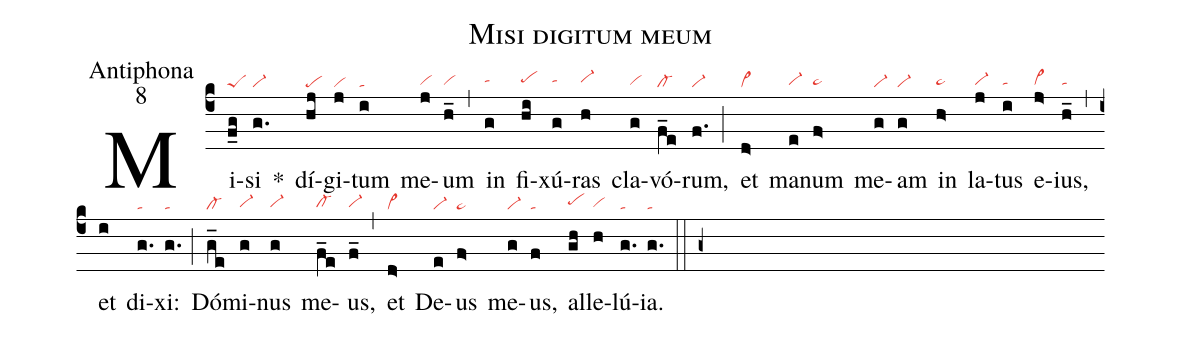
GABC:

name:Misi digitum meum;
office-part:Antiphona;
mode:8;
nabc-lines: 1;
%%
(c4)
Mi(f_g|peS)si(g.|vi-) *()
dí(hj|pe)gi(j|vi)tum(i|ta) me(j|vihg)um(h_|vihg) (,)
in(g|tahh) fi(hi|pehh)xú(g|tahh)ras(h|vi-hh) cla(g|vihg)vó(f_e|cl-)rum,(f.|vi-) (;)
et(d>|vi>) ma(e|vi-hg)num(f>|ta>hg) me(g|vi-)am(g|vi-) in(h>|ta>hg) la(j|vi-hg)tus(i|tahg) e(j>|vi>hg)ius,(h_|tahg) (,)
et(i) di(g.|ta)xi:(g.|ta) (;)
Dó(g_e|cl-)mi(g|vi-hg)nus(g|vi-hg) me(f_e|cl-hg)us,(f_|vi-hg) (,)
et(d>|vi>) De(e|vi-)us(f>|ta>) me(g|vi-)us,(f|ta)
al(gh|pehh)le(h|vihg)lú(g.|ta)ia.(g.|ta) (::g+)
